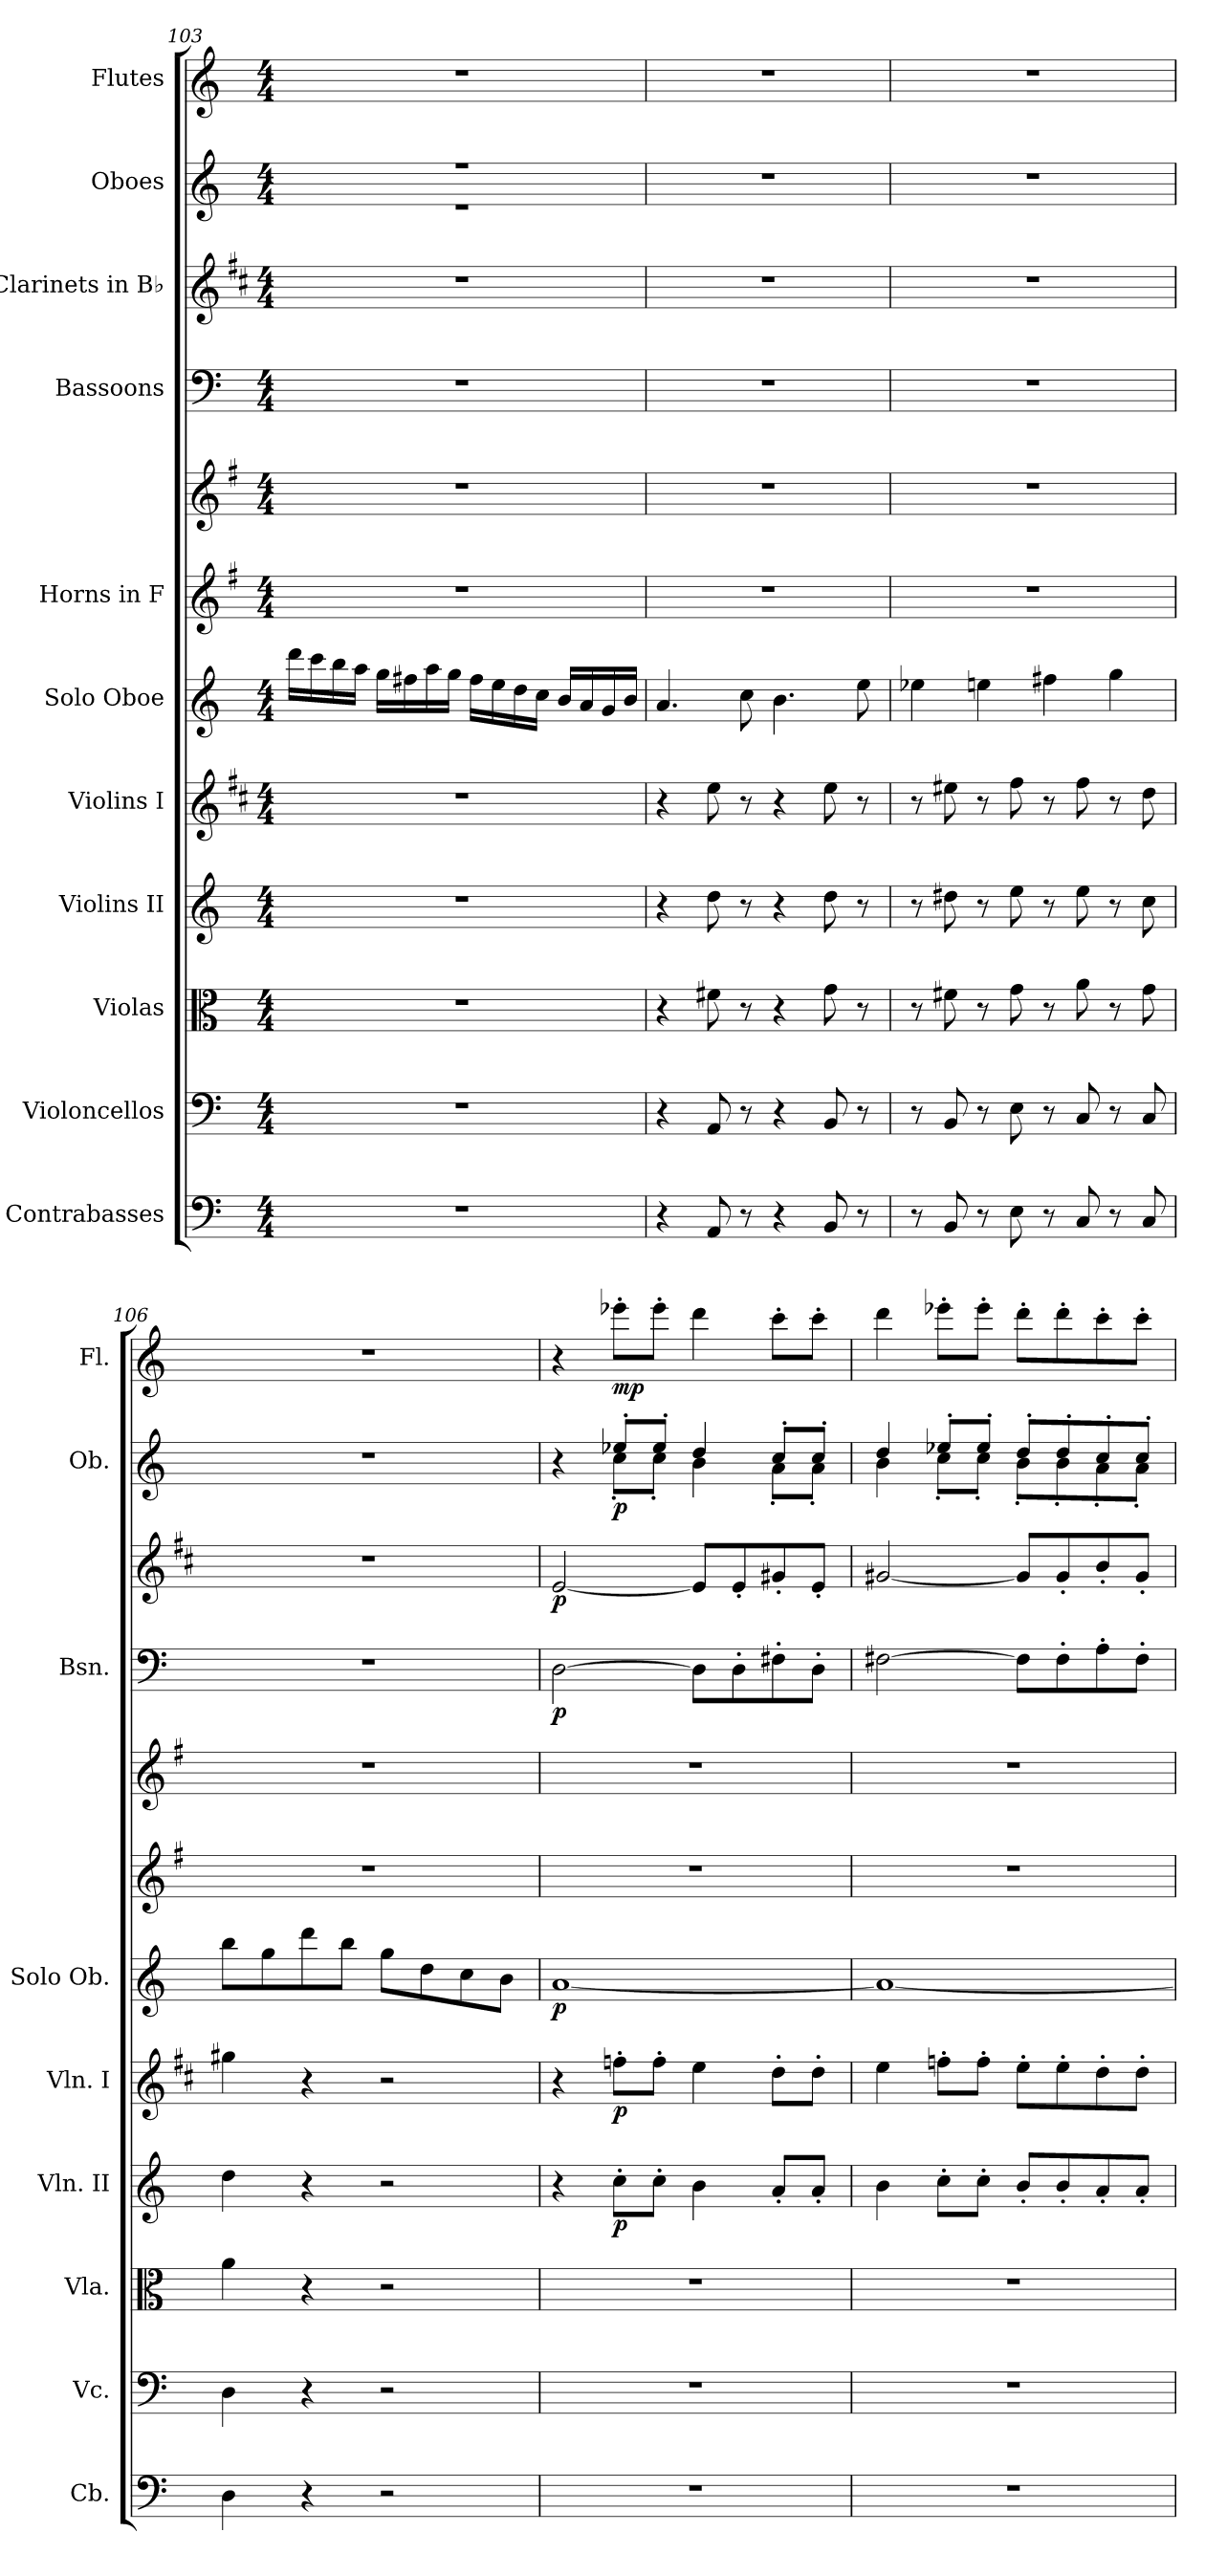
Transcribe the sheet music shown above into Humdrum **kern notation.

**kern	**kern	**kern	**kern	**dynam	**kern	**dynam	**kern	**dynam	**kern	**kern	**kern	**dynam	**kern	**dynam	**kern	**dynam	**kern	**dynam
*part11	*part10	*part9	*part8	*part8	*part7	*part7	*part6	*part6	*part5	*part5	*part4	*part4	*part3	*part3	*part2	*part2	*part1	*part1
*staff12	*staff11	*staff10	*staff9	*staff9	*staff8	*staff8	*staff7	*staff7	*staff6	*staff5	*staff4	*staff4	*staff3	*staff3	*staff2	*staff2	*staff1	*staff1
*I"Contrabasses	*I"Violoncellos	*I"Violas	*I"Violins II	*	*I"Violins I	*	*I"Solo Oboe	*	*I"Horns in F	*	*I"Bassoons	*	*I"Clarinets in B♭	*	*I"Oboes	*	*I"Flutes	*
*I'Cb.	*I'Vc.	*I'Vla.	*I'Vln. II	*	*I'Vln. I	*	*I'Solo Ob.	*	*	*	*I'Bsn.	*	*	*	*I'Ob.	*	*I'Fl.	*
*clefF4	*clefF4	*clefC3	*clefG2	*	*clefG2	*	*clefG2	*	*clefG2	*clefG2	*clefF4	*	*clefG2	*	*clefG2	*	*clefG2	*
*ITrd7c12	*	*	*	*	*ITrd1c2	*	*	*	*ITrd4c7	*ITrd4c7	*	*	*ITrd1c2	*	*	*	*	*
*k[]	*k[]	*k[]	*k[]	*	*k[]	*	*k[]	*	*k[]	*k[]	*k[]	*	*k[]	*	*k[]	*	*k[]	*
*M4/4	*M4/4	*M4/4	*M4/4	*	*M4/4	*	*M4/4	*	*M4/4	*M4/4	*M4/4	*	*M4/4	*	*M4/4	*	*M4/4	*
=103	=103	=103	=103	=103	=103	=103	=103	=103	=103	=103	=103	=103	=103	=103	=103	=103	=103	=103
*	*	*	*	*	*	*	*	*	*	*	*	*	*	*	*^	*	*	*
1r	1r	1r	1r	.	1r	.	16ddd\LL	.	1r	1r	1r	.	1r	.	1r	1r	.	1r	.
.	.	.	.	.	.	.	16ccc\	.	.	.	.	.	.	.	.	.	.	.	.
.	.	.	.	.	.	.	16bb\	.	.	.	.	.	.	.	.	.	.	.	.
.	.	.	.	.	.	.	16aa\JJ	.	.	.	.	.	.	.	.	.	.	.	.
.	.	.	.	.	.	.	16gg\LL	.	.	.	.	.	.	.	.	.	.	.	.
.	.	.	.	.	.	.	16ff#X\	.	.	.	.	.	.	.	.	.	.	.	.
.	.	.	.	.	.	.	16aa\	.	.	.	.	.	.	.	.	.	.	.	.
.	.	.	.	.	.	.	16gg\JJ	.	.	.	.	.	.	.	.	.	.	.	.
.	.	.	.	.	.	.	16ff#\LL	.	.	.	.	.	.	.	.	.	.	.	.
.	.	.	.	.	.	.	16ee\	.	.	.	.	.	.	.	.	.	.	.	.
.	.	.	.	.	.	.	16dd\	.	.	.	.	.	.	.	.	.	.	.	.
.	.	.	.	.	.	.	16cc\JJ	.	.	.	.	.	.	.	.	.	.	.	.
.	.	.	.	.	.	.	16b/LL	.	.	.	.	.	.	.	.	.	.	.	.
.	.	.	.	.	.	.	16a/	.	.	.	.	.	.	.	.	.	.	.	.
.	.	.	.	.	.	.	16g/	.	.	.	.	.	.	.	.	.	.	.	.
.	.	.	.	.	.	.	16b/JJ	.	.	.	.	.	.	.	.	.	.	.	.
*	*	*	*	*	*	*	*	*	*	*	*	*	*	*	*v	*v	*	*	*
!!LO:PB:g=z
=104	=104	=104	=104	=104	=104	=104	=104	=104	=104	=104	=104	=104	=104	=104	=104	=104	=104	=104
4r	4r	4r	4r	.	4r	.	4.a/	.	1r	1r	1r	.	1r	.	1r	.	1r	.
8AAA/	8AA/	8f#X\	8dd\	.	8dd\	.	.	.	.	.	.	.	.	.	.	.	.	.
8r	8r	8r	8r	.	8r	.	8cc\	.	.	.	.	.	.	.	.	.	.	.
4r	4r	4r	4r	.	4r	.	4.b\	.	.	.	.	.	.	.	.	.	.	.
8BBB/	8BB/	8g\	8dd\	.	8dd\	.	.	.	.	.	.	.	.	.	.	.	.	.
8r	8r	8r	8r	.	8r	.	8ee\	.	.	.	.	.	.	.	.	.	.	.
=105	=105	=105	=105	=105	=105	=105	=105	=105	=105	=105	=105	=105	=105	=105	=105	=105	=105	=105
8r	8r	8r	8r	.	8r	.	4ee-X\	.	1r	1r	1r	.	1r	.	1r	.	1r	.
8BBB/	8BB/	8f#X\	8dd#X\	.	8dd#X\	.	.	.	.	.	.	.	.	.	.	.	.	.
8r	8r	8r	8r	.	8r	.	4een\	.	.	.	.	.	.	.	.	.	.	.
8EE\	8E\	8g\	8ee\	.	8ee\	.	.	.	.	.	.	.	.	.	.	.	.	.
8r	8r	8r	8r	.	8r	.	4ff#X\	.	.	.	.	.	.	.	.	.	.	.
8CC/	8C/	8a\	8ee\	.	8ee\	.	.	.	.	.	.	.	.	.	.	.	.	.
8r	8r	8r	8r	.	8r	.	4gg\	.	.	.	.	.	.	.	.	.	.	.
8CC/	8C/	8g\	8cc\	.	8cc\	.	.	.	.	.	.	.	.	.	.	.	.	.
=106	=106	=106	=106	=106	=106	=106	=106	=106	=106	=106	=106	=106	=106	=106	=106	=106	=106	=106
4DD\	4D\	4a\	4dd\	.	4ff#X\	.	8bb\L	.	1r	1r	1r	.	1r	.	1r	.	1r	.
.	.	.	.	.	.	.	8gg\	.	.	.	.	.	.	.	.	.	.	.
4r	4r	4r	4r	.	4r	.	8ddd\	.	.	.	.	.	.	.	.	.	.	.
.	.	.	.	.	.	.	8bb\J	.	.	.	.	.	.	.	.	.	.	.
2r	2r	2r	2r	.	2r	.	8gg\L	.	.	.	.	.	.	.	.	.	.	.
.	.	.	.	.	.	.	8dd\	.	.	.	.	.	.	.	.	.	.	.
.	.	.	.	.	.	.	8cc\	.	.	.	.	.	.	.	.	.	.	.
.	.	.	.	.	.	.	8b\J	.	.	.	.	.	.	.	.	.	.	.
=107	=107	=107	=107	=107	=107	=107	=107	=107	=107	=107	=107	=107	=107	=107	=107	=107	=107	=107
*	*	*	*	*	*	*	*	*	*	*	*	*	*	*	*^	*	*	*
!	!	!	!	!	!	!	!	!LO:DY:b	!	!	!	!LO:DY:b	!	!LO:DY:b	!	!	!	!	!
1r	1r	1r	4r	.	4r	.	[1a	p	1r	1r	[2D\	p	[2d/	p	4r	4ryy	.	4r	.
!	!	!	!	!LO:DY:b	!	!LO:DY:b	!	!	!	!	!	!	!	!	!	!	!LO:DY:b	!	!LO:DY:b
.	.	.	8cc'\L	p	8ee-X'\L	p	.	.	.	.	.	.	.	.	8ee-X'/L	8cc'\L	p	8eee-X'\L	mp
.	.	.	8cc'\J	.	8ee-'\J	.	.	.	.	.	.	.	.	.	8ee-'/J	8cc'\J	.	8eee-'\J	.
.	.	.	4b\	.	4dd\	.	.	.	.	.	8D\L]	.	8d/L]	.	4dd/	4b\	.	4ddd\	.
.	.	.	.	.	.	.	.	.	.	.	8D'\	.	8d'/	.	.	.	.	.	.
.	.	.	8a'/L	.	8cc'\L	.	.	.	.	.	8F#X'\	.	8f#X'/	.	8cc'/L	8a'\L	.	8ccc'\L	.
.	.	.	8a'/J	.	8cc'\J	.	.	.	.	.	8D'\J	.	8d'/J	.	8cc'/J	8a'\J	.	8ccc'\J	.
!!LO:PB:g=z
=108	=108	=108	=108	=108	=108	=108	=108	=108	=108	=108	=108	=108	=108	=108	=108	=108	=108	=108	=108
1r	1r	1r	4b\	.	4dd\	.	1a_	.	1r	1r	[2F#X\	.	[2f#X/	.	4dd/	4b\	.	4ddd\	.
.	.	.	8cc'\L	.	8ee-X'\L	.	.	.	.	.	.	.	.	.	8ee-X'/L	8cc'\L	.	8eee-X'\L	.
.	.	.	8cc'\J	.	8ee-'\J	.	.	.	.	.	.	.	.	.	8ee-'/J	8cc'\J	.	8eee-'\J	.
.	.	.	8b'/L	.	8dd'\L	.	.	.	.	.	8F#\L]	.	8f#/L]	.	8dd'/L	8b'\L	.	8ddd'\L	.
.	.	.	8b'/	.	8dd'\	.	.	.	.	.	8F#'\	.	8f#'/	.	8dd'/	8b'\	.	8ddd'\	.
.	.	.	8a'/	.	8cc'\	.	.	.	.	.	8A'\	.	8a'/	.	8cc'/	8a'\	.	8ccc'\	.
.	.	.	8a'/J	.	8cc'\J	.	.	.	.	.	8F#'\J	.	8f#'/J	.	8cc'/J	8a'\J	.	8ccc'\J	.
*	*	*	*	*	*	*	*	*	*	*	*	*	*	*	*v	*v	*	*	*
=	=	=	=	=	=	=	=	=	=	=	=	=	=	=	=	=	=	=
*-	*-	*-	*-	*-	*-	*-	*-	*-	*-	*-	*-	*-	*-	*-	*-	*-	*-	*-
